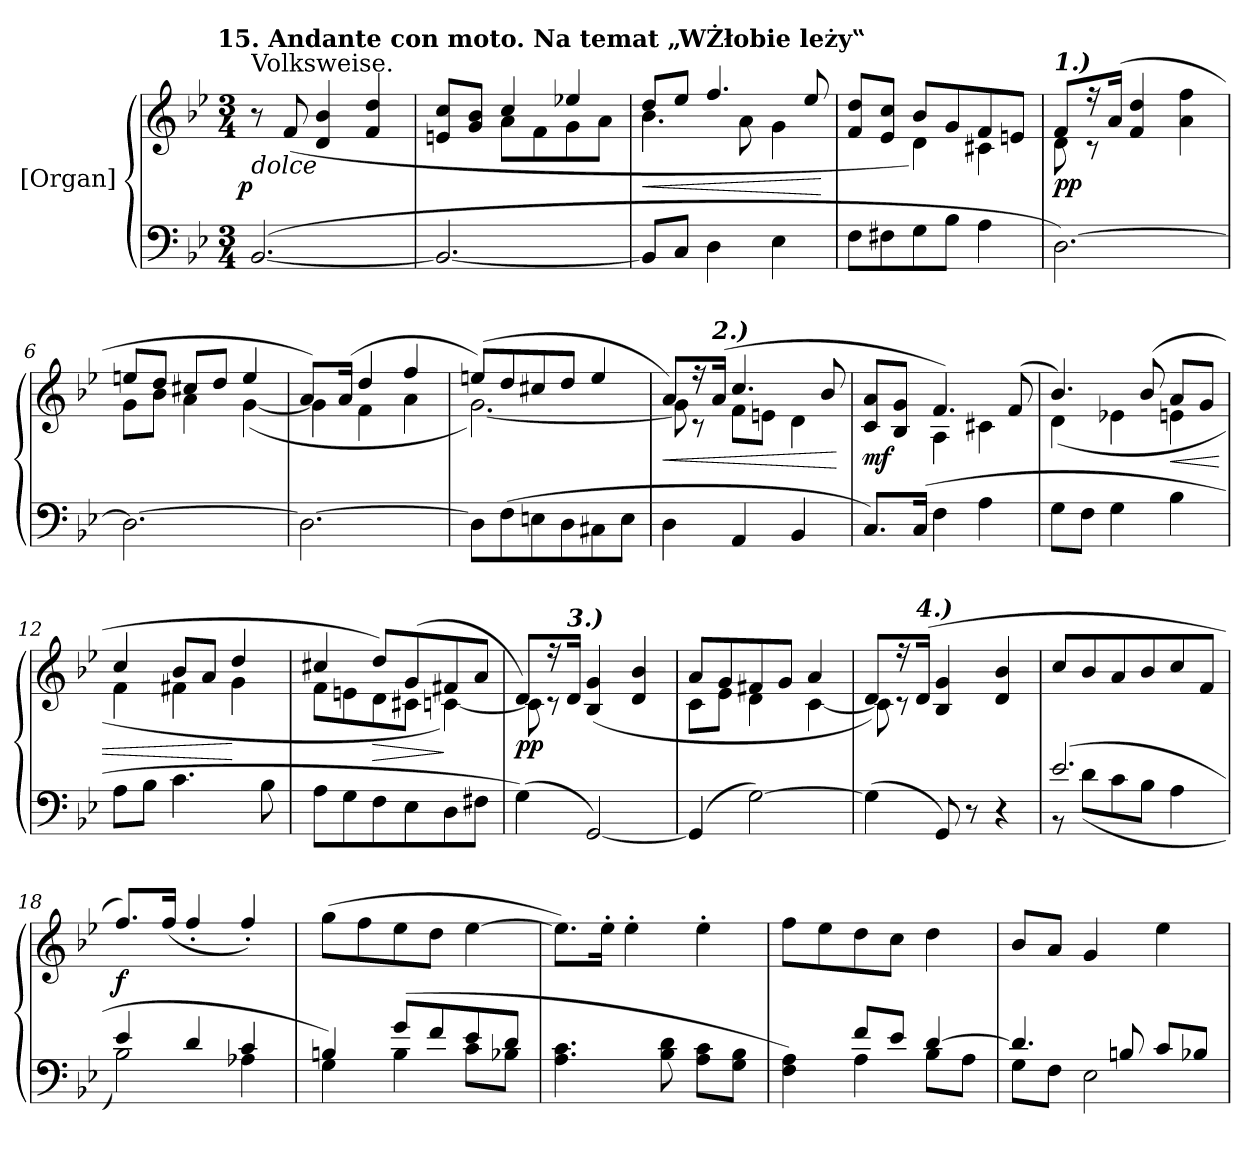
**kern	**kern	**dynam
*part1	*part1	*part1
*staff2	*staff1	*staff1/2
*I"[Organ]	*	*
*clefF4	*clefG2	*
*k[b-e-]	*k[b-e-]	*
*B-:	*B-:	*
!!LO:TX:omd:t=15. Andante con moto. Na temat „WŻłobie leży‟
*M3/4	*M3/4	*
*MM72	*MM72	*
=1	=1	=1
!	!LO:TX:a:t=Volksweise.	!
!	!LO:TX:b:i:t=dolce	!
!	!	!LO:DY:rj
([2.BB-/	8r	p
.	(8f/	.
.	4d/ 4b-/	.
.	4f/ 4dd/	.
=2	=2	=2
*	*^	*
2.BB-/_	8en/ 8cc/L	8ryy	.
.	8g/ 8b-/J	8ryy	.
.	4cc/	8a\L	.
.	.	8f\	.
.	4ee-X/	8g\	.
.	.	8a\J	.
=3	=3	=3	=3
8BB-/L]	8dd/L	4.b-\	<
8C/J	8ee-/J	.	.
4D\	4.ff/	.	.
.	.	8a\	.
4E-\	.	4g\	.
.	8ee-/	.	.
*	*v	*v	*
.	.	[
=4	=4	=4
*	*^	*
8F\L	8f/ 8dd/L	4ryy	.
8F#X\	8e-/ 8cc/J	.	.
8G\	8b-/L	4d\)	.
8B-\J	8g/	.	.
4A\	8f/	4c#X\	.
.	8en/J	.	.
=5	=5	=5	=5
!	!LO:TX:a:Bi:t=1.)	!	!
[2.D\)	8f/L	8d\	pp
.	16r	8rc	.
.	(16a/Jk	.	.
.	4f/ 4dd/	4ryy	.
.	4a\ 4ff\	4ryy	.
=6	=6	=6	=6
2.D\_	8een/L	8g\L	.
.	8dd/J	8b-\J	.
.	8cc#X/L	4a\	.
.	8dd/J	.	.
.	4ee/	([4g\	.
=7	=7	=7	=7
!	!LO:N:vis=8	!	!
2.D\_	8.a/L)	4g\]	.
.	(16a/Jk	.	.
.	4dd/	4f\	.
.	4ff/	4a\	.
=8	=8	=8	=8
8D\L]	(8een/L)	[2.g\)	.
(8F\	8dd/	.	.
8En\	8cc#X/	.	.
8D\	8dd/J	.	.
8C#X\	4ee/	.	.
8E\J	.	.	.
=9	=9	=9	=9
4D\	8a/L)	8g\]	<
.	16r	8rc	.
!	!LO:TX:a:Bi:t=2.)	!	!
.	(16a/Jk	.	.
4AA/	4.cc/	8f\L	.
.	.	8en\J	.
4BB-/	.	4d\	.
.	8b-/	.	.
*	*v	*v	*
.	.	[
=10	=10	=10
*	*^	*
8.C/L)	8c/ 8a/L	4ryy	mf
.	8B-/ 8g/J	.	.
(16C/Jk	.	.	.
4F\	4.f/)	4A\	.
4A\	.	4c#X\	.
.	(8f/	.	.
=11	=11	=11	=11
8G\L	4.b-/)	(4d\	.
8F\J	.	.	.
4G\	.	4e-X\	.
.	(8b-/	.	.
4B-\	8a/L	4en\	<
.	8g/J	.	.
=12	=12	=12	=12
8A\L	4cc/	4f\	.
8B-\J	.	.	.
4.c\	8b-/L	4f#X\	.
.	8a/J	.	.
.	4dd/	4g\	[
8B-\	.	.	.
=13	=13	=13	=13
8A\L	4cc#X/	8f\L	.
8G\	.	8en\	.
8F\	8dd/L)	8d\	>
8E-\	(8g/	8c#X\J	.
8D\	8f#X/	[4cn\)	]
8F#X\J	8a/J	.	.
=14	=14	=14	=14
(4G\)	8d/L)	8c\]	pp
.	16r	8rc	.
!	!LO:TX:a:Bi:t=3.)	!	!
.	16d/Jk	.	.
[2GG/)	(>4B-/ 4g/	4ryy	.
.	4d/ 4b-/	4ryy	.
=15	=15	=15	=15
(4GG/]	8a/L	8c\L	.
.	8g/	8e-\J	.
[2G\)	8f#X/	4d\	.
.	8g/J	.	.
.	4a/	[4c\	.
=16	=16	=16	=16
(4G\]	8d/L)	8c\]	.
.	16r	8rc	.
!	!LO:TX:a:Bi:t=4.)	!	!
.	(16d/Jk	.	.
8GG/)	4B-/ 4g/	4ryy	.
8r	.	.	.
4r	4d/ 4b-/	4ryy	.
*	*v	*v	*
=17	=17	=17
*^	*	*
(2.e-/	8r	8cc/L	.
.	(>8d\L	8b-/	.
.	8c\	8a/	.
.	8B-\J	8b-/	.
.	4A\	8cc/	.
.	.	8f/J	.
=18	=18	=18	=18
4e-/	2B-\)	8.ff/L)	f
.	.	(16ff/Jk	.
4d/	.	4ff'/	.
4c/	4A-X\	4ff'/)	.
=19	=19	=19	=19
4Bn/)	4G\	(8gg\L	.
.	.	8ff\	.
(8g/L	4B\	8ee-\	.
8f/	.	8dd\J	.
8e-/	8c\L	[4ee-\	.
8d/J	8B-X\J	.	.
*v	*v	*	*
=20	=20	=20
4.A\ 4.c\	8.ee-\L])	.
.	16ee-'\Jk	.
.	4ee-'\	.
8B-\ 8d\	.	.
8A\ 8c\L	4ee-'\	.
8G\ 8B-\J	.	.
=21	=21	=21
*^	*	*
4F\ 4A\)	4ryy	8ff\L	.
.	.	8ee-\	.
8f/L	4A\	8dd\	.
8e-/J	.	8cc\J	.
[4d/	8B-\L	4dd\	.
.	8A\J	.	.
=22	=22	=22	=22
4.d/]	8G\L	8b-/L	.
.	8F\J	8a/J	.
.	2E-\	4g/	.
8Bn/	.	.	.
8c/L	.	4ee-\	.
8B-X/J	.	.	.
*v	*v	*	*
=	=	=
*-	*-	*-
